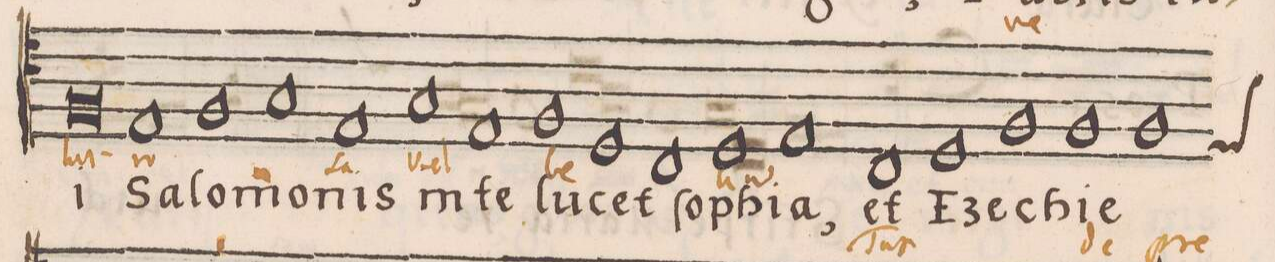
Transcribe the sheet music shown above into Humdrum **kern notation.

**kern	**text	**text
*I"TENOR	*	*
*clefC4	*	*
*k[]	*	*
*met(c)	*	*
*M2/1	*	*
0F	-i	-lus
=32	=32	=32
1E	Sa-	ro-
=33	=33	=33
1F	-lo-	.
1G	-mo-	.
=34	=34	=34
1E	-nis	-ſa
1G	in	Vel-
=35	=35	=35
1E	te	.
1F	lu-	-le
=36	=36	=36
1D	-cet	.
1C	ſo-	.
=37	=37	=37
1D	-phi-	li-
1E	-a,	-u(m)?
=38	=38	=38
1C	et	Tar-
1D	E-	.
=39	=39	=39
1F	-ze-	.
1F	-chi-	-de
=40	=40	=40
*custos:E	*	*
1F	-e	pre-
*-	*-	*-
